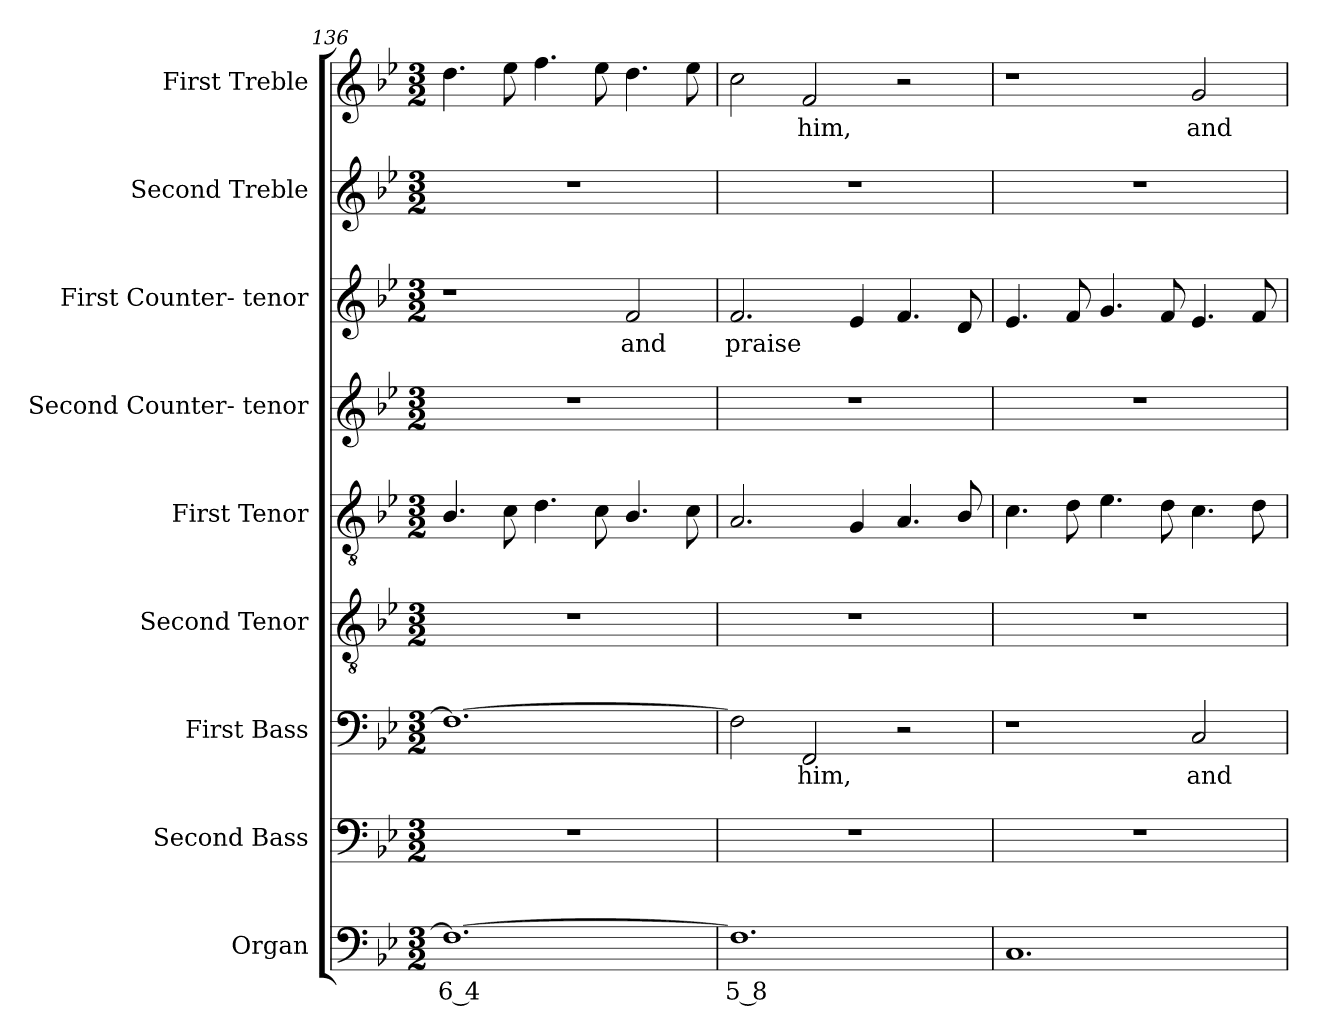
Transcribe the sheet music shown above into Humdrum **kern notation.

**kern	**text	**kern	**kern	**text	**kern	**kern	**kern	**kern	**text	**kern	**kern	**text
*part9	*part9	*part8	*part7	*part7	*part6	*part5	*part4	*part3	*part3	*part2	*part1	*part1
*staff9	*staff9	*staff8	*staff7	*staff7	*staff6	*staff5	*staff4	*staff3	*staff3	*staff2	*staff1	*staff1
*I"Organ	*	*I"Second Bass	*I"First Bass	*	*I"Second Tenor	*I"First Tenor	*I"Second Counter- tenor	*I"First Counter- tenor	*	*I"Second Treble	*I"First Treble	*
*I'Org.	*	*I'B2.	*I'B1.	*	*I'T2.	*I'T1.	*	*	*	*I'S2.	*	*
*clefF4	*	*clefF4	*clefF4	*	*clefGv2	*clefGv2	*clefG2	*clefG2	*	*clefG2	*clefG2	*
*	*	*	*	*	*ITrd7c12	*ITrd7c12	*	*	*	*	*	*
*k[b-e-]	*	*k[b-e-]	*k[b-e-]	*	*k[b-e-]	*k[b-e-]	*k[b-e-]	*k[b-e-]	*	*k[b-e-]	*k[b-e-]	*
*B-:	*	*B-:	*B-:	*	*B-:	*B-:	*B-:	*B-:	*	*B-:	*B-:	*
*M3/2	*	*M3/2	*M3/2	*	*M3/2	*M3/2	*M3/2	*M3/2	*	*M3/2	*M3/2	*
=136	=136	=136	=136	=136	=136	=136	=136	=136	=136	=136	=136	=136
!	!LO:LY:b:color=#000000	!LO:N:vis=1	!	!	!LO:N:vis=1	!	!LO:N:vis=1	!	!	!LO:N:vis=1	!	!
1.Fi_	6 4	1.r	1.Fi_	.	1.r	4.BB-i/	1.r	1r	.	1.r	4.ddi\	.
.	.	.	.	.	.	8Ci\	.	.	.	.	8ee-i\	.
.	.	.	.	.	.	4.Di\	.	.	.	.	4.ffi\	.
.	.	.	.	.	.	8Ci\	.	.	.	.	8ee-i\	.
!	!	!	!	!	!	!	!	!	!LO:LY:b:color=#000000	!	!	!
.	.	.	.	.	.	4.BB-i/	.	2fi/	and	.	4.ddi\	.
.	.	.	.	.	.	8Ci\	.	.	.	.	8ee-i\	.
=137	=137	=137	=137	=137	=137	=137	=137	=137	=137	=137	=137	=137
!	!LO:LY:b:color=#000000	!LO:N:vis=1	!	!	!LO:N:vis=1	!	!LO:N:vis=1	!	!	!	!	!
!	!	!	!	!	!	!	!	!	!LO:LY:b:color=#000000	!LO:N:vis=1	!	!
1.Fi]	5 8	1.r	2Fi\]	.	1.r	2.AAi/	1.r	2.fi/	praise	1.r	2cci\	.
!	!	!	!	!LO:LY:b:color=#000000	!	!	!	!	!	!	!	!
!	!	!	!	!	!	!	!	!	!	!	!	!LO:LY:b:color=#000000
.	.	.	2FFi/	him,	.	.	.	.	.	.	2fi/	him,
.	.	.	.	.	.	4GGi/	.	4e-i/	.	.	.	.
.	.	.	2r	.	.	4.AAi/	.	4.fi/	.	.	2r	.
.	.	.	.	.	.	8BB-i/	.	8di/	.	.	.	.
!!LO:LB:g=z
=138	=138	=138	=138	=138	=138	=138	=138	=138	=138	=138	=138	=138
!	!	!LO:N:vis=1	!	!	!LO:N:vis=1	!	!LO:N:vis=1	!	!	!LO:N:vis=1	!	!
1.Ci	.	1.r	1r	.	1.r	4.Ci\	1.r	4.e-i/	.	1.r	1r	.
.	.	.	.	.	.	8Di\	.	8fi/	.	.	.	.
.	.	.	.	.	.	4.E-i\	.	4.gi/	.	.	.	.
.	.	.	.	.	.	8Di\	.	8fi/	.	.	.	.
!	!	!	!	!LO:LY:b:color=#000000	!	!	!	!	!	!	!	!
!	!	!	!	!	!	!	!	!	!	!	!	!LO:LY:b:color=#000000
.	.	.	2Ci/	and	.	4.Ci\	.	4.e-i/	.	.	2gi/	and
.	.	.	.	.	.	8Di\	.	8fi/	.	.	.	.
=	=	=	=	=	=	=	=	=	=	=	=	=
*-	*-	*-	*-	*-	*-	*-	*-	*-	*-	*-	*-	*-
